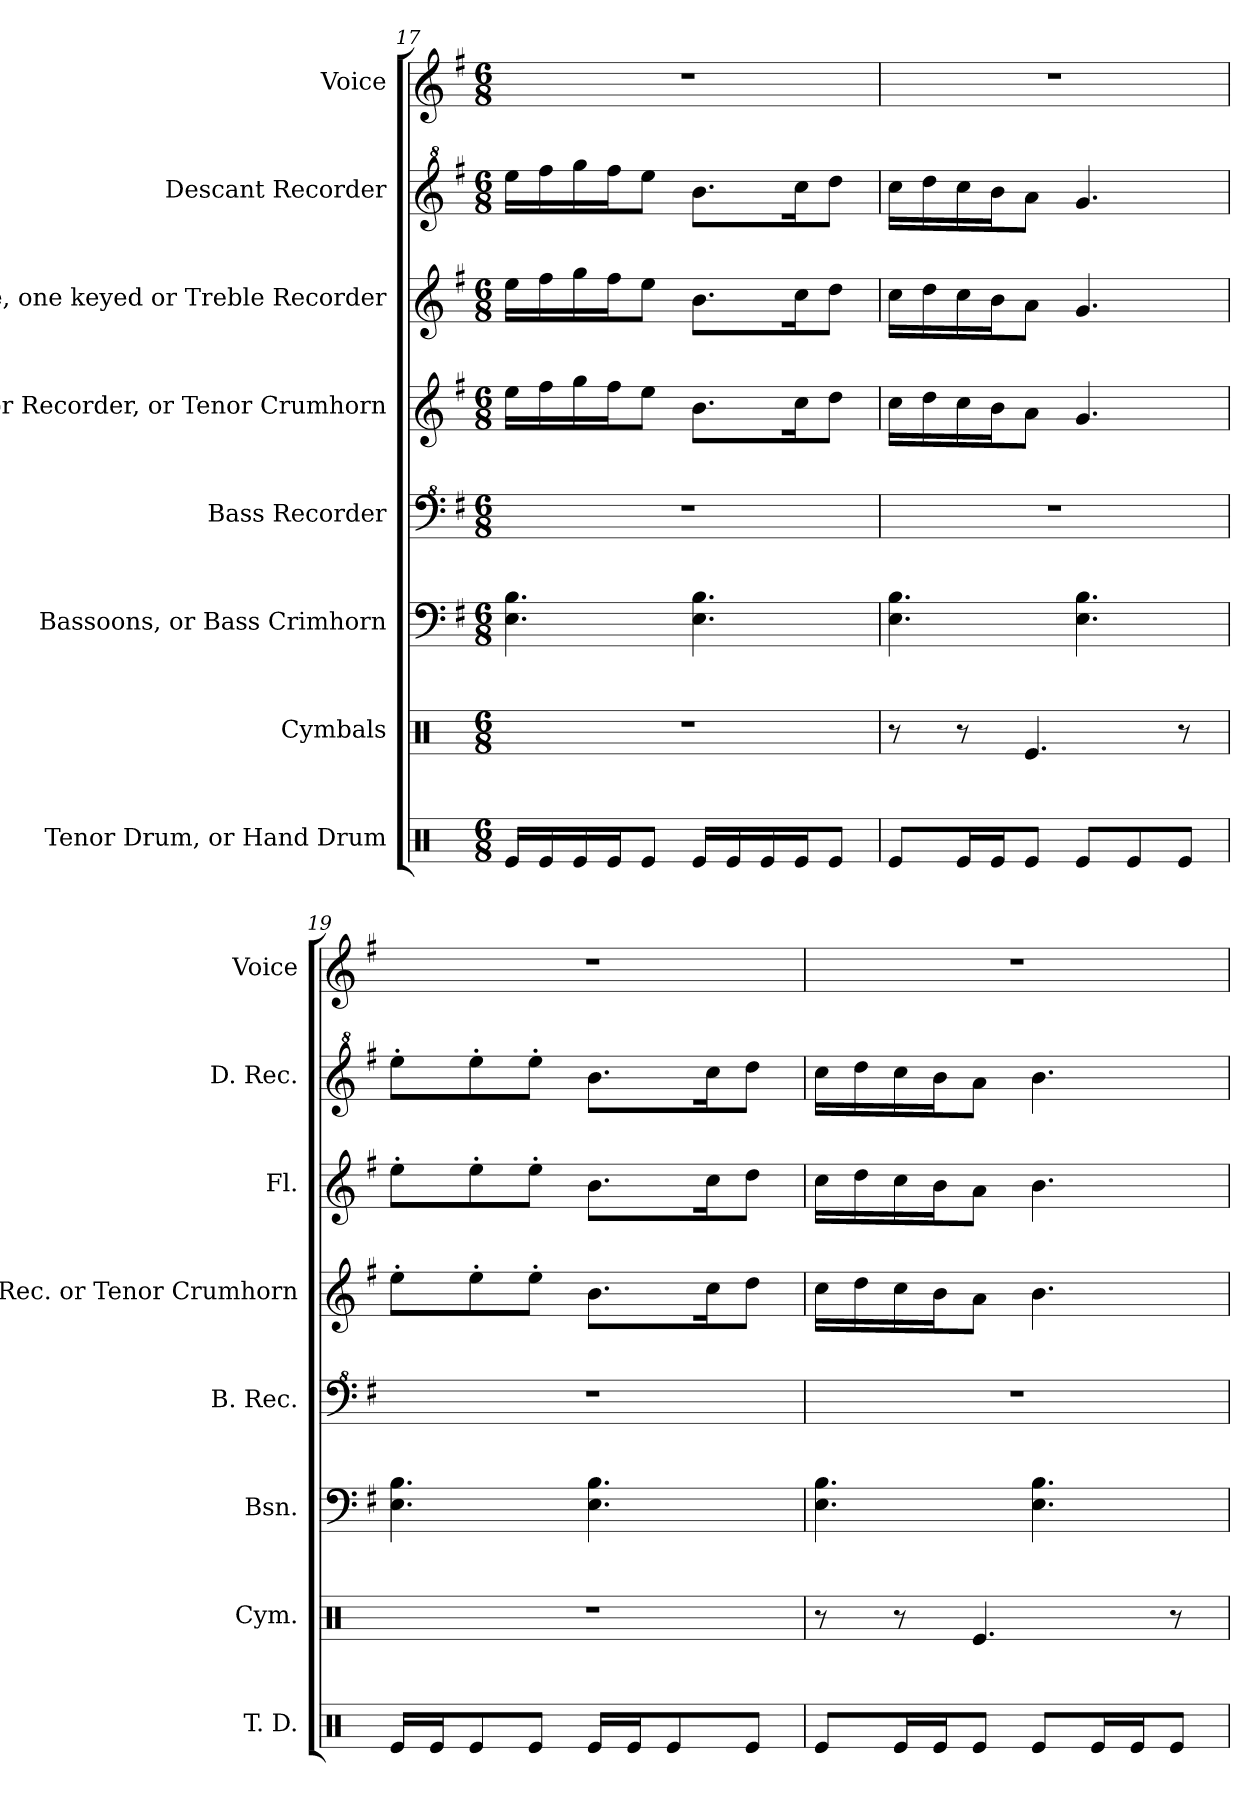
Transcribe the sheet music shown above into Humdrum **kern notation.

**kern	**kern	**kern	**kern	**kern	**kern	**kern	**kern
*part8	*part7	*part6	*part5	*part4	*part3	*part2	*part1
*staff8	*staff7	*staff6	*staff5	*staff4	*staff3	*staff2	*staff1
*I"Tenor Drum, or Hand Drum	*I"Cymbals	*I"Bassoons, or Bass Crimhorn	*I"Bass Recorder	*I"Tenor Recorder, or Tenor Crumhorn	*I"Flute, one keyed or Treble Recorder	*I"Descant Recorder	*I"Voice
*I'T. D.	*I'Cym.	*I'Bsn.	*I'B. Rec.	*I'T. Rec. or Tenor Crumhorn	*I'Fl.	*I'D. Rec.	*I'Voice
*clefX	*clefX	*clefF4	*clefF^4	*clefG2	*clefG2	*clefG^2	*clefG2
*	*	*	*ITrd-7c-12	*	*	*ITrd-7c-12	*
*k[]	*k[]	*k[f#]	*k[f#]	*k[f#]	*k[f#]	*k[f#]	*k[f#]
*C:	*C:	*G:	*G:	*G:	*G:	*G:	*G:
*M6/8	*M6/8	*M6/8	*M6/8	*M6/8	*M6/8	*M6/8	*M6/8
=17	=17	=17	=17	=17	=17	=17	=17
!	!LO:N:vis=1	!	!LO:N:vis=1	!	!	!	!LO:N:vis=1
16Rei/LL	2.r	4.Ei\ 4.Bi	2.r	16eei\LL	16eei\LL	16eeeei\LL	2.r
16Rei/	.	.	.	16ff#i\	16ff#i\	16ffff#i\	.
16Rei/	.	.	.	16ggi\	16ggi\	16ggggi\	.
16Rei/J	.	.	.	16ff#i\J	16ff#i\J	16ffff#i\J	.
8Rei/J	.	.	.	8eei\J	8eei\J	8eeeei\J	.
16Rei/LL	.	4.Ei\ 4.Bi	.	8.bi\L	8.bi\L	8.bbbi\L	.
16Rei/	.	.	.	.	.	.	.
16Rei/	.	.	.	.	.	.	.
16Rei/J	.	.	.	16cci\k	16cci\k	16cccci\k	.
8Rei/J	.	.	.	8ddi\J	8ddi\J	8ddddi\J	.
!!LO:LB:g=z
=18	=18	=18	=18	=18	=18	=18	=18
!	!	!	!LO:N:vis=1	!	!	!	!LO:N:vis=1
8Rei/L	8r	4.Ei\ 4.Bi	2.r	16cci\LL	16cci\LL	16cccci\LL	2.r
.	.	.	.	16ddi\	16ddi\	16ddddi\	.
16Rei/L	8r	.	.	16cci\	16cci\	16cccci\	.
16Rei/J	.	.	.	16bi\J	16bi\J	16bbbi\J	.
8Rei/J	4.Rei/	.	.	8ai\J	8ai\J	8aaai\J	.
8Rei/L	.	4.Ei\ 4.Bi	.	4.gi/	4.gi/	4.gggi/	.
8Rei/	.	.	.	.	.	.	.
8Rei/J	8r	.	.	.	.	.	.
=19	=19	=19	=19	=19	=19	=19	=19
!	!LO:N:vis=1	!	!LO:N:vis=1	!	!	!	!LO:N:vis=1
16Rei/LL	2.r	4.Ei\ 4.Bi	2.r	8ee'i\L	8ee'i\L	8eeee'i\L	2.r
16Rei/J	.	.	.	.	.	.	.
8Rei/	.	.	.	8ee'i\	8ee'i\	8eeee'i\	.
8Rei/J	.	.	.	8ee'i\J	8ee'i\J	8eeee'i\J	.
16Rei/LL	.	4.Ei\ 4.Bi	.	8.bi\L	8.bi\L	8.bbbi\L	.
16Rei/J	.	.	.	.	.	.	.
8Rei/	.	.	.	.	.	.	.
.	.	.	.	16cci\k	16cci\k	16cccci\k	.
8Rei/J	.	.	.	8ddi\J	8ddi\J	8ddddi\J	.
=20	=20	=20	=20	=20	=20	=20	=20
!	!	!	!LO:N:vis=1	!	!	!	!LO:N:vis=1
8Rei/L	8r	4.Ei\ 4.Bi	2.r	16cci\LL	16cci\LL	16cccci\LL	2.r
.	.	.	.	16ddi\	16ddi\	16ddddi\	.
16Rei/L	8r	.	.	16cci\	16cci\	16cccci\	.
16Rei/J	.	.	.	16bi\J	16bi\J	16bbbi\J	.
8Rei/J	4.Rei/	.	.	8ai\J	8ai\J	8aaai\J	.
8Rei/L	.	4.Ei\ 4.Bi	.	4.bi\	4.bi\	4.bbbi\	.
16Rei/L	.	.	.	.	.	.	.
16Rei/J	.	.	.	.	.	.	.
8Rei/J	8r	.	.	.	.	.	.
=	=	=	=	=	=	=	=
*-	*-	*-	*-	*-	*-	*-	*-
